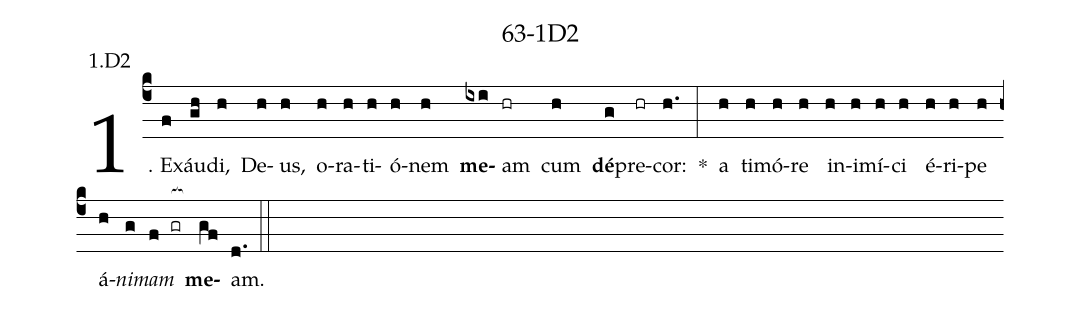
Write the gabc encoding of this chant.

name: 63-1D2;
annotation: 1.D2;
%%
(c4)1. Ex(f)áu(gh)di,(h) De(h)us,(h) o(h)ra(h)ti(h)ó(h)nem(h) <b>me</b>(ixi)am(hr) cum(h) <b>dé</b>(g)pre(hr)cor:(h.) *(:) a(h) ti(h)mó(h)re(h) in(h)i(h)mí(h)ci(h) é(h)ri(h)pe(h) á(h)<i>ni</i>(g)<i>mam</i>(f gr[ocb:1{]) <b>me</b>(gf[ocb:0}])am.(d.) (::)
